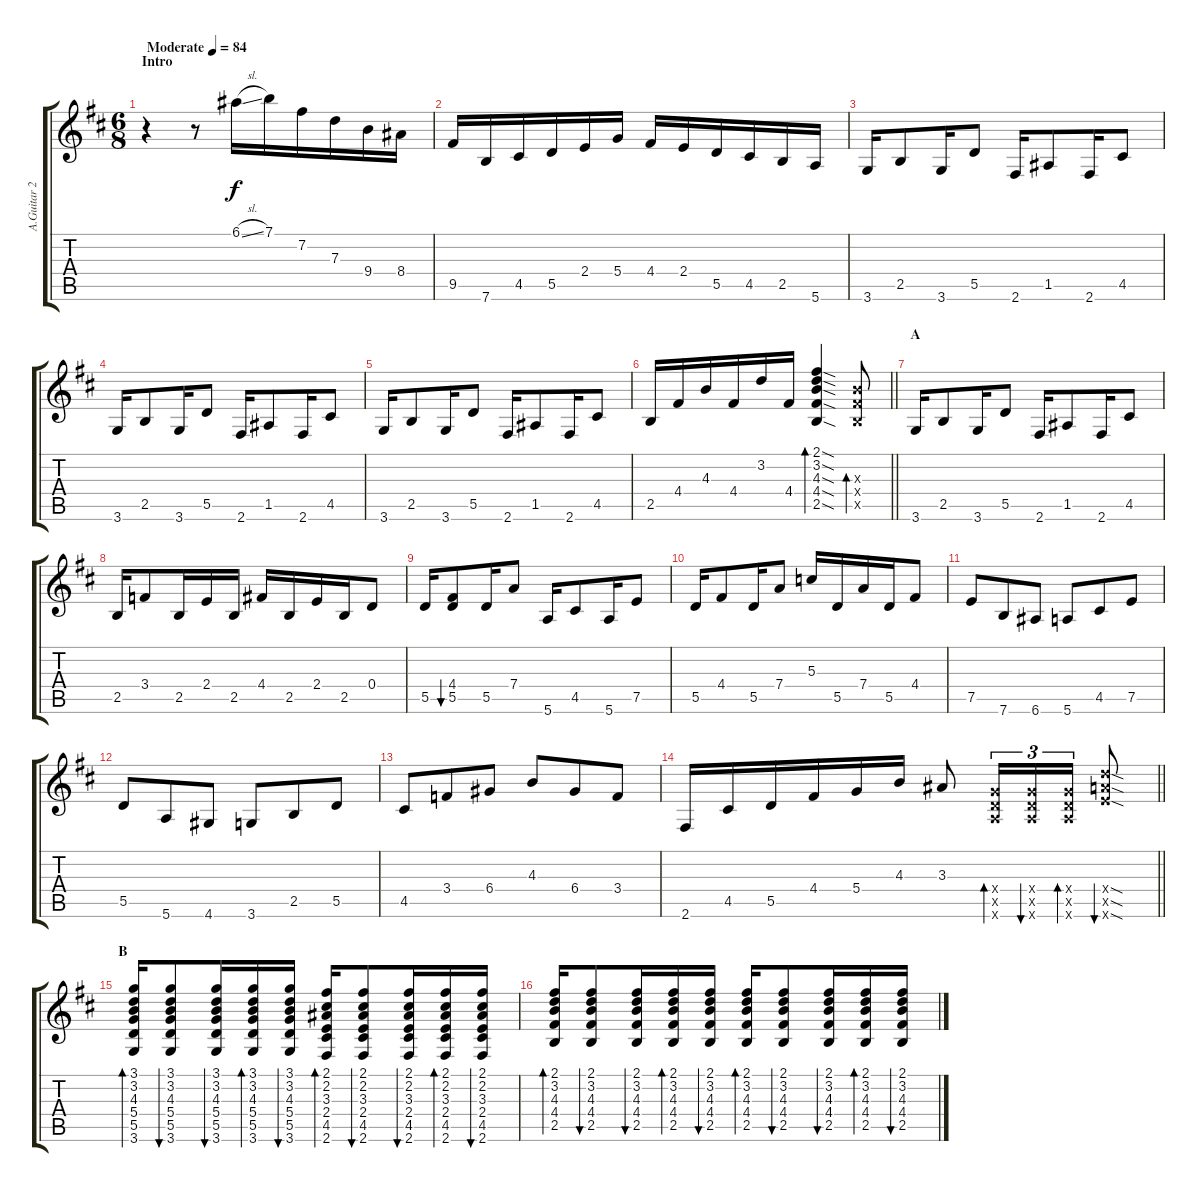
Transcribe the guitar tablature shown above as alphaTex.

\track ("A.Guitar 2" "A.Guitar 2") {instrument acousticguitarsteel}
\staff {score tabs}
\tuning (E4 B3 G3 D3 A2 E2) {hide}
\ts (6 8)
\section ("" "Intro")
\tempo (84 "Moderate")
\clef g2
\ks d
r.4{dy f instrument acousticguitarsteel} r.8 6.1{sl}.16 7.1.16 7.2.16 7.3.16 9.4.16 8.4.16 |
9.5.16 7.6.16 4.5.16 5.5.16 2.4.16 5.4.16 4.4.16 2.4.16 5.5.16 4.5.16 2.5.16 5.6.16 |
3.6.16 2.5.8 3.6.16 5.5.8 2.6.16 1.5.8 2.6.16 4.5.8 |
3.6.16 2.5.8 3.6.16 5.5.8 2.6.16 1.5.8 2.6.16 4.5.8 |
3.6.16 2.5.8 3.6.16 5.5.8 2.6.16 1.5.8 2.6.16 4.5.8 |
\barLineRight lightlight
2.5.16{txt ""} 4.4.16 4.3.16 4.4.16 3.2.16 4.4.16 (2.1{sod} 3.2{sod} 4.3{sod} 4.4{sod} 2.5{sod}).4{bd 30} (4.3{x} 4.4{x} 2.5{x}).8{bd 30} |
\section ("" "A")
3.6.16 2.5.8 3.6.16 5.5.8 2.6.16 1.5.8 2.6.16 4.5.8 |
2.5.16 3.4.8 2.5.16 2.4.16 2.5.16 4.4.16 2.5.16 2.4.16 2.5.16 0.4.8 |
5.5.16 (4.4 5.5).8{bu 30} 5.5.16 7.4.8 5.6.16 4.5.8 5.6.16 7.5.8 |
5.5.16 4.4.8 5.5.16 7.4.8 5.3.16 5.5.16 7.4.16 5.5.16 4.4.8 |
7.5.8 7.6.8 6.6.8 5.6.8 4.5.8 7.5.8 |
5.5.8 5.6.8 4.6.8 3.6.8 2.5.8 5.5.8 |
4.5.8 3.4.8 6.4.8 4.3.8 6.4.8 3.4.8 |
\barLineRight lightlight
2.6.16 4.5.16 5.5.16 4.4.16 5.4.16 4.3.16 3.3.8 (5.4{x} 5.5{x} 5.6{x}).16{tu (3 2) bd 30} (5.4{x} 5.5{x} 5.6{x}).16{tu (3 2) bu 30} (5.4{x} 5.5{x} 5.6{x}).16{tu (3 2) bd 30} (12.4{sod x} 12.5{sod x} 12.6{sod x}).8{bu 30} |
\section ("" "B")
(3.1 3.2 4.3 5.4 5.5 3.6).16{bd 30 volume 14} (3.1 3.2 4.3 5.4 5.5 3.6).8{bu 30} (3.1 3.2 4.3 5.4 5.5 3.6).16{bu 30} (3.1 3.2 4.3 5.4 5.5 3.6).16{bd 30} (3.1 3.2 4.3 5.4 5.5 3.6).16{bu 30} (2.1 2.2 3.3 2.4 4.5 2.6).16{bd 30} (2.1 2.2 3.3 2.4 4.5 2.6).8{bu 30} (2.1 2.2 3.3 2.4 4.5 2.6).16{bu 30} (2.1 2.2 3.3 2.4 4.5 2.6).16{bd 30} (2.1 2.2 3.3 2.4 4.5 2.6).16{bu 30} |
(2.1 3.2 4.3 4.4 2.5).16{bd 30} (2.1 3.2 4.3 4.4 2.5).8{bu 30} (2.1 3.2 4.3 4.4 2.5).16{bu 30} (2.1 3.2 4.3 4.4 2.5).16{bd 30} (2.1 3.2 4.3 4.4 2.5).16{bu 30} (2.1 3.2 4.3 4.4 2.5).16{bd 30} (2.1 3.2 4.3 4.4 2.5).8{bu 30} (2.1 3.2 4.3 4.4 2.5).16{bu 30} (2.1 3.2 4.3 4.4 2.5).16{bd 30} (2.1 3.2 4.3 4.4 2.5).16{bu 30}
